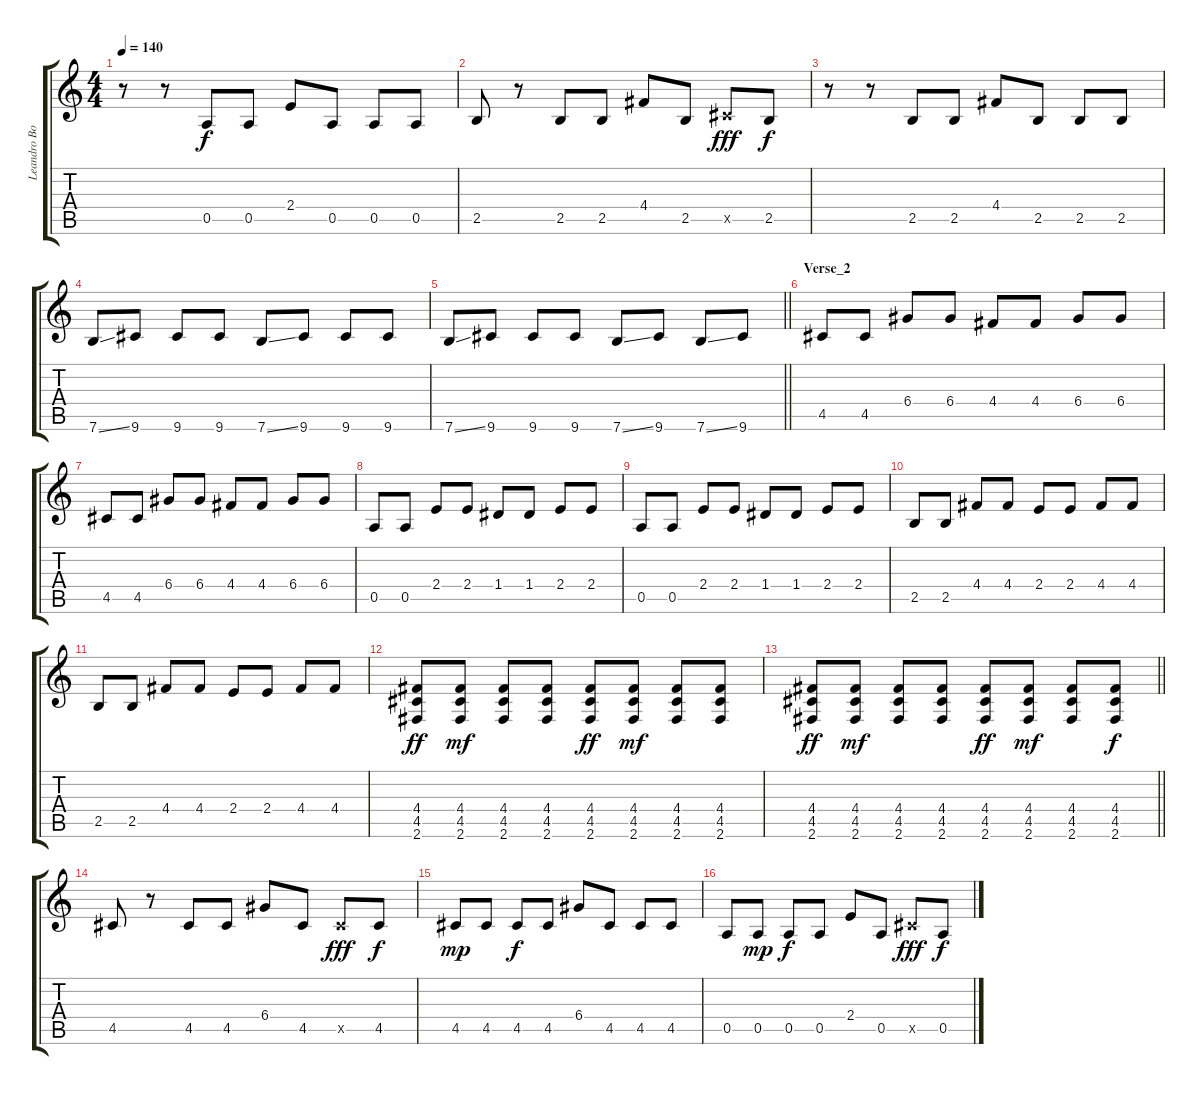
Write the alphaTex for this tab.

\track ("Leandro Boné" "Leandro Bo") {instrument distortionguitar}
\staff {score tabs}
\tuning (E4 B3 G3 D3 A2 E2) {hide}
\ts (4 4)
\tempo 140
\clef g2
\ks c
r.8{dy f} r.8 0.5.8 0.5.8 2.4.8 0.5.8 0.5.8 0.5.8 |
2.5.8 r.8 2.5.8 2.5.8 4.4.8 2.5.8 4.5{x}.8{dy fff} 2.5.8{dy f} |
r.8 r.8 2.5.8 2.5.8 4.4.8 2.5.8 2.5.8 2.5.8 |
7.6{ss}.8 9.6.8 9.6.8 9.6.8 7.6{ss}.8 9.6.8 9.6.8 9.6.8 |
\barLineRight lightlight
7.6{ss}.8 9.6.8 9.6.8 9.6.8 7.6{ss}.8 9.6.8 7.6{ss}.8 9.6.8 |
\section ("" "Verse_2")
4.5.8 4.5.8 6.4.8 6.4.8 4.4.8 4.4.8 6.4.8 6.4.8 |
4.5.8 4.5.8 6.4.8 6.4.8 4.4.8 4.4.8 6.4.8 6.4.8 |
0.5.8 0.5.8 2.4.8 2.4.8 1.4.8 1.4.8 2.4.8 2.4.8 |
0.5.8 0.5.8 2.4.8 2.4.8 1.4.8 1.4.8 2.4.8 2.4.8 |
2.5.8 2.5.8 4.4.8 4.4.8 2.4.8 2.4.8 4.4.8 4.4.8 |
2.5.8 2.5.8 4.4.8 4.4.8 2.4.8 2.4.8 4.4.8 4.4.8 |
(4.4 4.5 2.6).8{dy ff} (4.4 4.5 2.6).8{dy mf} (4.4 4.5 2.6).8 (4.4 4.5 2.6).8 (4.4 4.5 2.6).8{dy ff} (4.4 4.5 2.6).8{dy mf} (4.4 4.5 2.6).8 (4.4 4.5 2.6).8 |
\barLineRight lightlight
(4.4 4.5 2.6).8{dy ff} (4.4 4.5 2.6).8{dy mf} (4.4 4.5 2.6).8 (4.4 4.5 2.6).8 (4.4 4.5 2.6).8{dy ff} (4.4 4.5 2.6).8{dy mf} (4.4 4.5 2.6).8 (4.4 4.5 2.6).8{dy f} |
4.5.8{volume 10} r.8 4.5.8 4.5.8 6.4.8 4.5.8 4.5{x}.8{dy fff} 4.5.8{dy f} |
4.5.8{dy mp} 4.5.8 4.5.8{dy f} 4.5.8 6.4.8 4.5.8 4.5.8 4.5.8 |
0.5.8 0.5.8{dy mp} 0.5.8{dy f} 0.5.8 2.4.8 0.5.8 4.5{x}.8{dy fff} 0.5.8{dy f}
